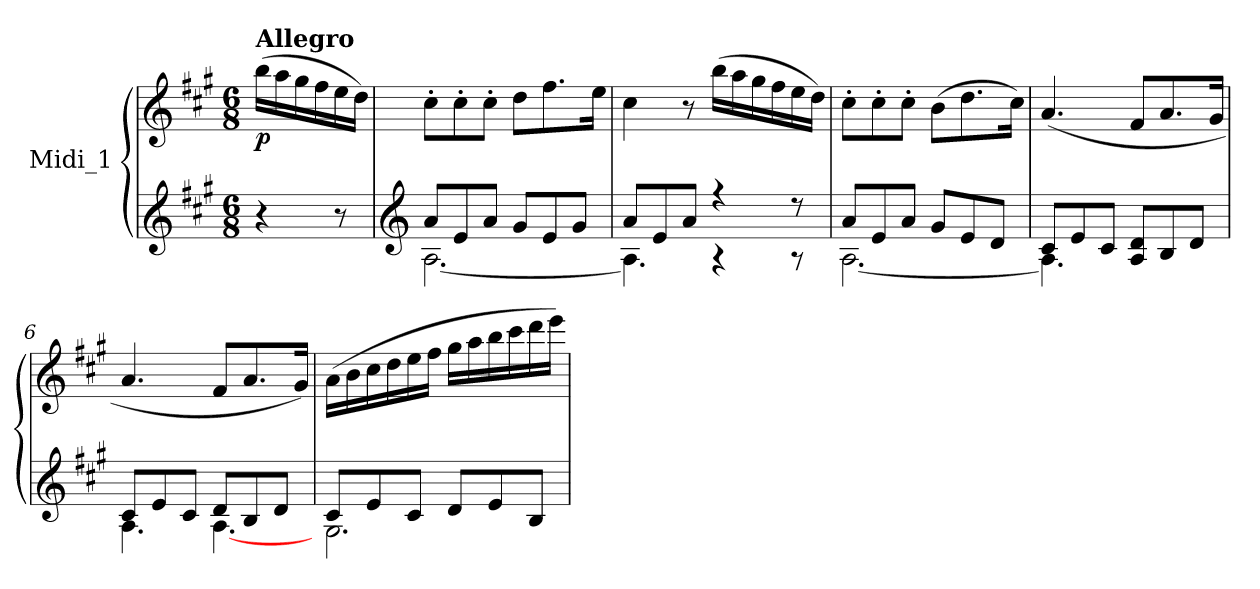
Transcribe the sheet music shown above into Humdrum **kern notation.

**kern	**kern	**dynam
*part1	*part1	*part1
*staff2	*staff1	*staff1/2
*I"Midi_1	*	*
*clefG2	*clefG2	*
*k[f#c#g#]	*k[f#c#g#]	*
*A:	*A:	*
*M6/8	*M6/8	*
*MM85	*MM85	*
=1	=1	=1
*^	*	*
!	!	!LO:TX:a:B:t=Allegro	!
!	!	!	!LO:DY:b
4r	4ryy	(>16bb\LL	p
.	.	16aa\	.
.	.	16gg#\	.
.	.	16ff#\	.
8r	8ryy	16ee\	.
.	.	16dd\JJ)	.
=2	=2	=2	=2
*clefG2	*	*	*
8a/L	[2.A\	8cc#'\L	.
8e/	.	8cc#'\	.
8a/J	.	8cc#'\J	.
8g#/L	.	8dd\L	.
8e/	.	8.ff#\	.
8g#/J	.	.	.
.	.	16ee\Jk	.
=3	=3	=3	=3
8a/L	4.A\]	4cc#\	.
8e/	.	.	.
8a/J	.	8r	.
4r	4r	(>16bb\LL	.
.	.	16aa\	.
.	.	16gg#\	.
.	.	16ff#\	.
8r	8r	16ee\	.
.	.	16dd\JJ)	.
=4	=4	=4	=4
8a/L	[2.A\	8cc#'\L	.
8e/	.	8cc#'\	.
8a/J	.	8cc#'\J	.
8g#/L	.	(>8b\L	.
8e/	.	8.dd\	.
8d/J	.	.	.
.	.	16cc#\Jk)	.
=5	=5	=5	=5
8c#/L	4.A\]	(>4.a/	.
8e/	.	.	.
8c#/J	.	.	.
8A/ 8d/L	4ryy	8f#/L	.
8B/	.	8.a/	.
8d/J	8ryy	.	.
.	.	16g#/Jk	.
=6	=6	=6	=6
8c#/L	4.A\	4.a/	.
8e/	.	.	.
8c#/J	.	.	.
8d/L	[4.A\	8f#/L	.
8B/	.	8.a/	.
8d/J	.	.	.
.	.	16g#/Jk)	.
!!LO:LB:g=z
=7	=7	=7	=7
*	*	*MM85	*
8c#/L	2.G#\	(>16a\LL	.
.	.	16b\	.
8e/	.	16cc#\	.
.	.	16dd\	.
8c#/J	.	16ee\	.
.	.	16ff#\JJ	.
8d/L	.	16gg#\LL	.
.	.	16aa\	.
8e/	.	16bb\	.
.	.	16ccc#\	.
8B/J	.	16ddd\	.
.	.	16eee\JJ)	.
*v	*v	*	*
=	=	=
*-	*-	*-
